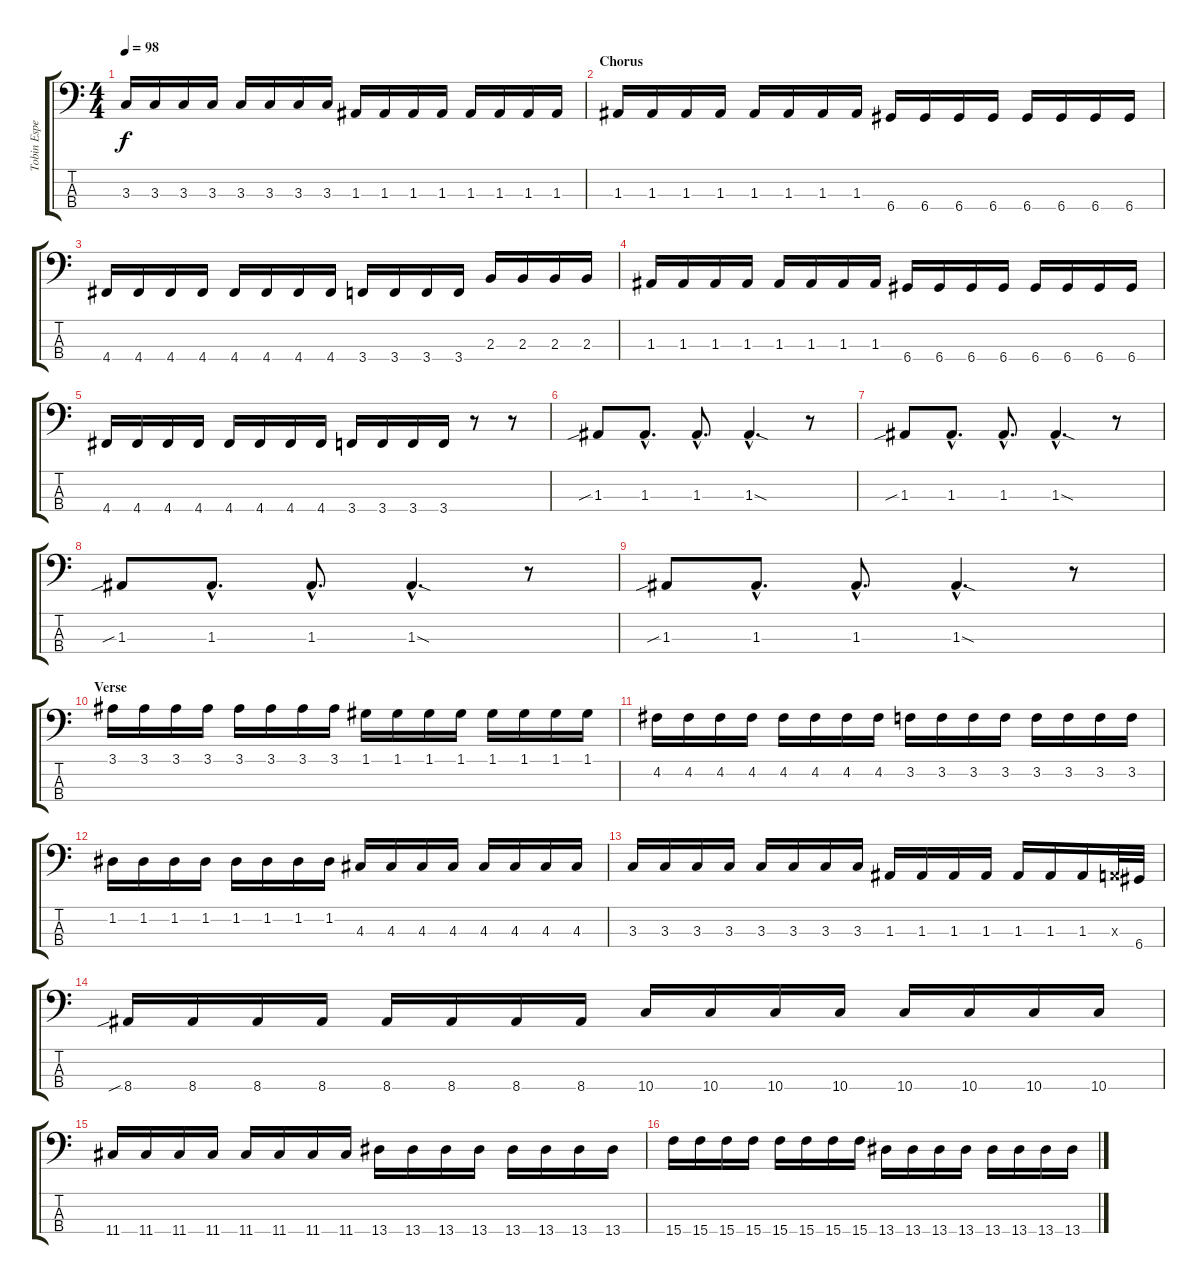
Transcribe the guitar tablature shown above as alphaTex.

\track ("Tobin Esperance - Bass" "Tobin Espe") {instrument electricbassfinger}
\staff {score tabs}
\tuning (G2 D2 A1 D1) {hide}
\ts (4 4)
\tempo 98
\clef f4
\ks c
3.3.16{dy f} 3.3.16 3.3.16 3.3.16 3.3.16 3.3.16 3.3.16 3.3.16 1.3.16 1.3.16 1.3.16 1.3.16 1.3.16 1.3.16 1.3.16 1.3.16 |
\section ("" "Chorus")
1.3.16 1.3.16 1.3.16 1.3.16 1.3.16 1.3.16 1.3.16 1.3.16 6.4.16 6.4.16 6.4.16 6.4.16 6.4.16 6.4.16 6.4.16 6.4.16 |
4.4.16 4.4.16 4.4.16 4.4.16 4.4.16 4.4.16 4.4.16 4.4.16 3.4.16 3.4.16 3.4.16 3.4.16 2.3.16 2.3.16 2.3.16 2.3.16 |
1.3.16 1.3.16 1.3.16 1.3.16 1.3.16 1.3.16 1.3.16 1.3.16 6.4.16 6.4.16 6.4.16 6.4.16 6.4.16 6.4.16 6.4.16 6.4.16 |
4.4.16 4.4.16 4.4.16 4.4.16 4.4.16 4.4.16 4.4.16 4.4.16 3.4.16 3.4.16 3.4.16 3.4.16 r.8 r.8 |
1.3{sib}.8 1.3{hac}.8{d} 1.3{hac}.8{d} 1.3{sod hac}.4{d} r.8 |
1.3{sib}.8 1.3{hac}.8{d} 1.3{hac}.8{d} 1.3{sod hac}.4{d} r.8 |
1.3{sib}.8 1.3{hac}.8{d} 1.3{hac}.8{d} 1.3{sod hac}.4{d} r.8 |
1.3{sib}.8 1.3{hac}.8{d} 1.3{hac}.8{d} 1.3{sod hac}.4{d} r.8 |
\section ("" "Verse")
3.1.16 3.1.16 3.1.16 3.1.16 3.1.16 3.1.16 3.1.16 3.1.16 1.1.16 1.1.16 1.1.16 1.1.16 1.1.16 1.1.16 1.1.16 1.1.16 |
4.2.16 4.2.16 4.2.16 4.2.16 4.2.16 4.2.16 4.2.16 4.2.16 3.2.16 3.2.16 3.2.16 3.2.16 3.2.16 3.2.16 3.2.16 3.2.16 |
1.2.16 1.2.16 1.2.16 1.2.16 1.2.16 1.2.16 1.2.16 1.2.16 4.3.16 4.3.16 4.3.16 4.3.16 4.3.16 4.3.16 4.3.16 4.3.16 |
3.3.16 3.3.16 3.3.16 3.3.16 3.3.16 3.3.16 3.3.16 3.3.16 1.3.16 1.3.16 1.3.16 1.3.16 1.3.16 1.3.16 1.3.16 0.3{x}.32 6.4.32 |
8.4{sib}.16 8.4.16 8.4.16 8.4.16 8.4.16 8.4.16 8.4.16 8.4.16 10.4.16 10.4.16 10.4.16 10.4.16 10.4.16 10.4.16 10.4.16 10.4.16 |
11.4.16 11.4.16 11.4.16 11.4.16 11.4.16 11.4.16 11.4.16 11.4.16 13.4.16 13.4.16 13.4.16 13.4.16 13.4.16 13.4.16 13.4.16 13.4.16 |
15.4.16 15.4.16 15.4.16 15.4.16 15.4.16 15.4.16 15.4.16 15.4.16 13.4.16 13.4.16 13.4.16 13.4.16 13.4.16 13.4.16 13.4.16 13.4.16
